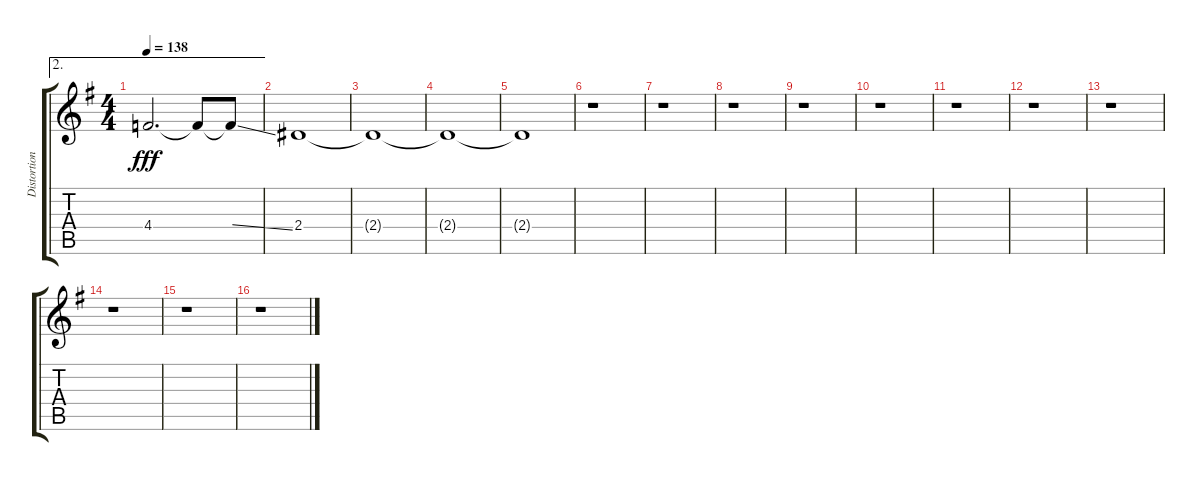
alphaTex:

\track ("Distortion Guitar 2" "Distortion") {instrument overdrivenguitar}
\staff {score tabs}
\tuning (Eb4 Bb3 Gb3 Db3 Ab2 Eb2) {hide}
\ae 2
\ts (4 4)
\tempo 138
\clef g2
\ks g
4.4.2{d dy fff} 4.4{t}.8 4.4{ss t}.8 |
2.4.1 |
2.4{t}.1 |
2.4{t}.1 |
2.4{t}.1 |
r.1 |
r.1 |
r.1 |
r.1 |
r.1 |
r.1 |
r.1 |
r.1 |
r.1 |
r.1 |
r.1
